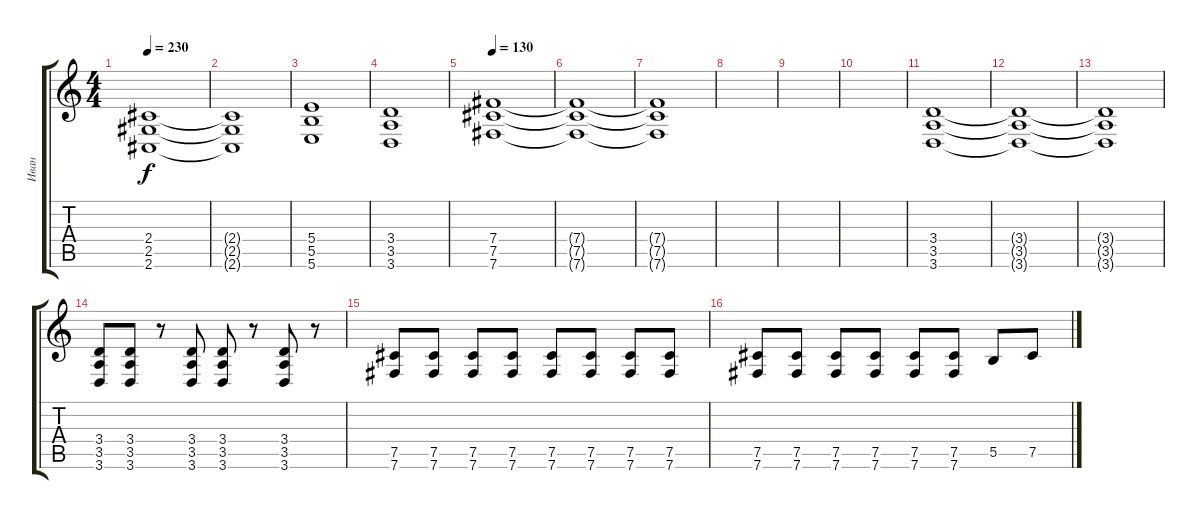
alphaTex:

\track ("Иван" "Иван") {instrument distortionguitar}
\staff {score tabs}
\tuning (Db4 Ab3 E3 B2 Gb2 B1) {hide}
\ts (4 4)
\tempo 230
\clef g2
\ks c
(2.4 2.5 2.6).1{dy f} |
(2.4{t} 2.5{t} 2.6{t}).1 |
(5.4 5.5 5.6).1 |
(3.4 3.5 3.6).1 |
\tempo 130
(7.4 7.5 7.6).1 |
(7.4{t} 7.5{t} 7.6{t}).1 |
(7.4{t} 7.5{t} 7.6{t}).1 |
|
|
|
(3.4 3.5 3.6).1 |
(3.4{t} 3.5{t} 3.6{t}).1 |
(3.4{t} 3.5{t} 3.6{t}).1 |
(3.4 3.5 3.6).8 (3.4 3.5 3.6).8 r.8 (3.4 3.5 3.6).8 (3.4 3.5 3.6).8 r.8 (3.4 3.5 3.6).8 r.8 |
(7.5 7.6).8 (7.5 7.6).8 (7.5 7.6).8 (7.5 7.6).8 (7.5 7.6).8 (7.5 7.6).8 (7.5 7.6).8 (7.5 7.6).8 |
(7.5 7.6).8 (7.5 7.6).8 (7.5 7.6).8 (7.5 7.6).8 (7.5 7.6).8 (7.5 7.6).8 5.5.8 7.5.8
